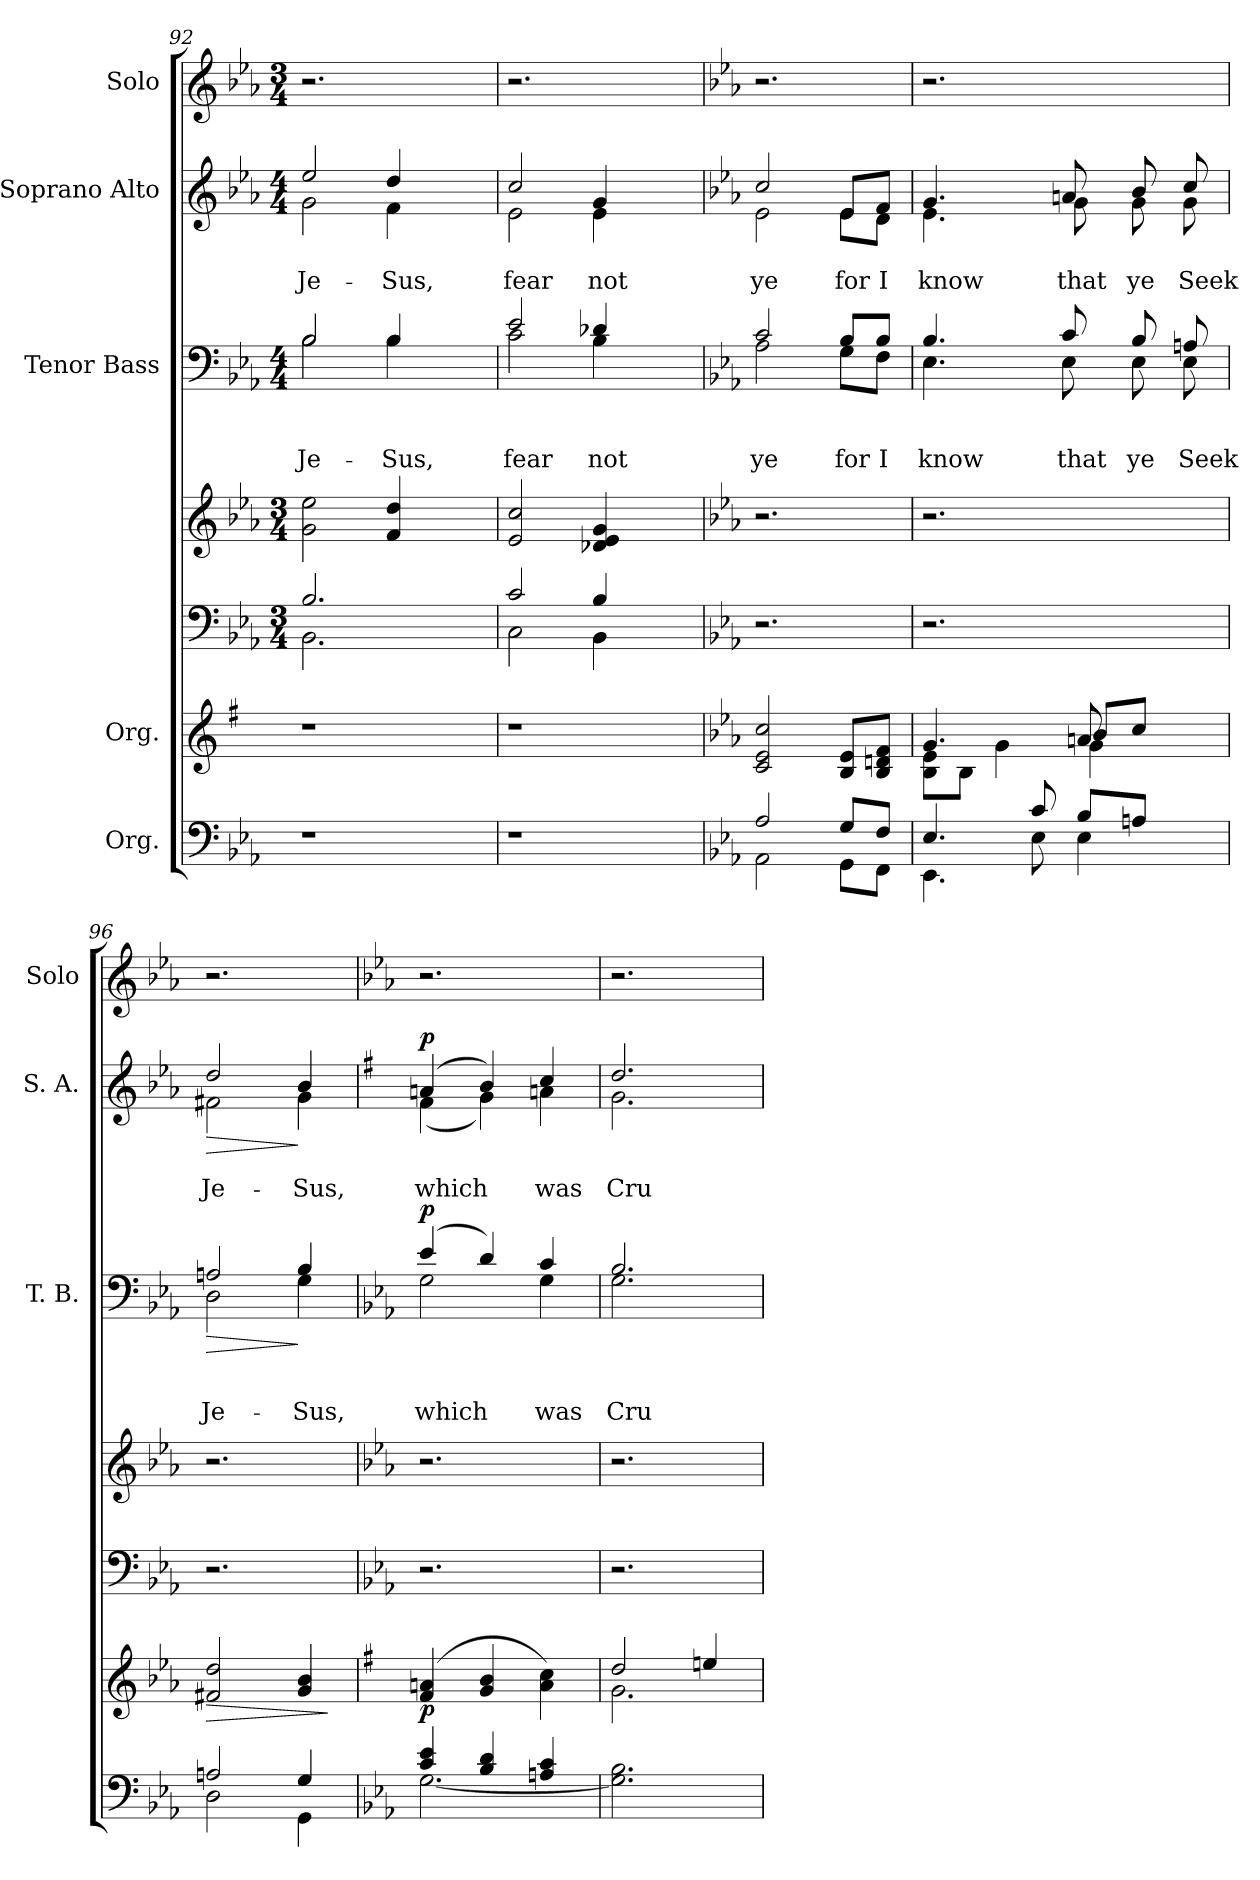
**kern	**dynam	**kern	**dynam	**kern	**kern	**kern	**text	**text	**text	**dynam	**kern	**text	**text	**dynam	**kern
*part7	*part7	*part6	*part6	*part5	*part4	*part3	*part3	*part3	*part3	*part3	*part2	*part2	*part2	*part2	*part1
*staff7	*staff7	*staff6	*staff6	*staff5	*staff4	*staff3	*staff3	*staff3	*staff3	*staff3	*staff2	*staff2	*staff2	*staff2	*staff1
*I"Org.	*	*I"Org.	*	*	*	*I"Tenor Bass	*	*	*	*	*I"Soprano Alto	*	*	*	*I"Solo
*	*	*	*	*	*	*I'T. B.	*	*	*	*	*I'S. A.	*	*	*	*I'Solo
*clefF4	*	*clefG2	*	*clefF4	*clefG2	*clefF4	*	*	*	*	*clefG2	*	*	*	*clefG2
*k[b-e-a-]	*	*k[f#]	*	*k[b-e-a-]	*k[b-e-a-]	*k[b-e-a-]	*	*	*	*	*k[b-e-a-]	*	*	*	*k[b-e-a-]
*E-:	*	*G:	*	*E-:	*E-:	*E-:	*	*	*	*	*E-:	*	*	*	*E-:
*	*	*	*	*M3/4	*M3/4	*M4/4	*	*	*	*	*M4/4	*	*	*	*M3/4
=92	=92	=92	=92	=92	=92	=92	=92	=92	=92	=92	=92	=92	=92	=92	=92
*	*	*	*	*^	*	*	*	*	*	*	*	*	*	*	*
!	!	!	!	!	!	!	!	!	!	!LO:LY:a	!	!	!	!LO:LY:b	!	!
*	*	*	*	*	*	*	*^	*	*	*	*	*^	*	*	*	*
1r	.	1r	.	2.B-/	2.BB-\	2g\ 2ee-\	2B-/	2B-\	.	.	Je-	.	2ee-/	2g\	.	Je-	.	2.r
!	!	!	!	!	!	!	!	!	!	!	!LO:LY:a	!	!	!	!	!LO:LY:b	!	!
.	.	.	.	.	.	4f/ 4dd/	4B-/	4B-\	.	.	-Sus,	.	4dd/	4f\	.	-Sus,	.	.
.	.	.	.	4ryy	4ryy	4ryy	4ryy	4ryy	.	.	.	.	4ryy	4ryy	.	.	.	4ryy
=93	=93	=93	=93	=93	=93	=93	=93	=93	=93	=93	=93	=93	=93	=93	=93	=93	=93	=93
!	!	!	!	!	!	!	!	!	!	!	!LO:LY:a	!	!	!	!	!LO:LY:b	!	!
1r	.	1r	.	2c/	2C\	2e-/ 2cc/	2e-/	2c\	.	.	fear	.	2cc/	2e-\	.	fear	.	2.r
!	!	!	!	!	!	!	!	!	!	!	!LO:LY:a	!	!	!	!	!LO:LY:b	!	!
.	.	.	.	4B-/	4BB-\	4d-X/ 4e-/ 4g/	4d-X/	4B-\	.	.	not	.	4g/	4e-\	.	not	.	.
.	.	.	.	4ryy	4ryy	4ryy	4ryy	4ryy	.	.	.	.	4ryy	4ryy	.	.	.	4ryy
*	*	*	*	*v	*v	*	*	*	*	*	*	*	*	*	*	*	*	*
!!LO:LB:g=z
=94	=94	=94	=94	=94	=94	=94	=94	=94	=94	=94	=94	=94	=94	=94	=94	=94	=94
*	*	*k[b-e-a-]	*	*	*	*	*	*	*	*	*	*	*	*	*	*	*
*	*	*E-:	*	*	*	*	*	*	*	*	*	*	*	*	*	*	*
*^	*	*	*	*^	*	*	*	*	*	*	*	*	*	*	*	*	*
!	!	!	!	!	!	!	!	!	!	!	!	!LO:LY:a	!	!	!	!	!LO:LY:b	!	!
*	*	*	*	*	*v	*v	*	*	*	*	*	*	*	*	*	*	*	*	*
2A-/	2AA-\	.	2c/ 2e-/ 2cc/	.	2.r	2.r	2c/	2A-\	.	.	ye	.	2cc/	2e-\	.	ye	.	2.r
!	!	!	!	!	!	!	!	!	!	!	!LO:LY:a	!	!	!	!	!LO:LY:b	!	!
8G/L	8GG\L	.	8B-/ 8e-/L	.	.	.	8B-/L	8G\L	.	.	for	.	8e-/L	8e-\L	.	for	.	.
!	!	!	!	!	!	!	!	!	!	!	!LO:LY:a	!	!	!	!	!LO:LY:b	!	!
8F/J	8FF\J	.	8B-/ 8dn/ 8f/J	.	.	.	8B-/J	8F\J	.	.	I	.	8f/J	8d\J	.	I	.	.
=95	=95	=95	=95	=95	=95	=95	=95	=95	=95	=95	=95	=95	=95	=95	=95	=95	=95	=95
*	*	*	*^	*	*	*	*	*	*	*	*	*	*	*	*	*	*	*
*	*	*	*	*^	*	*	*	*	*	*	*	*	*	*	*	*	*	*	*
*	*	*	*	*	*^	*	*	*	*	*	*	*	*	*	*	*	*	*	*	*
!	!	!	!	!	!	!	!	!	!	!	!	!	!	!LO:LY:a	!	!	!	!	!LO:LY:b	!	!
4.E-/	4.EE-\	.	4.g/	8B-\ 8e-\L	2ryy	2ryy	.	2.r	2.r	4.B-/	4.E-\	.	.	know	.	4.g/	4.e-\	.	know	.	2.r
.	.	.	.	8B-\J	.	.	.	.	.	.	.	.	.	.	.	.	.	.	.	.	.
.	.	.	.	4g\	.	.	.	.	.	.	.	.	.	.	.	.	.	.	.	.	.
8c/	8E-\	.	8ryy	.	.	.	.	.	.	16.ryy	16.ryy	.	.	.	.	16.ryy	16.ryy	.	.	.	.
!	!	!	!	!	!	!	!	!	!	!	!	!	!	!LO:LY:a	!	!	!	!	!LO:LY:b	!	!
.	.	.	.	.	.	.	.	.	.	8c/	8E-\	.	.	that	.	8an/	8g\	.	that	.	.
8B-/L	4E-\	.	32ryy	8an/	8b-/L	4g\	.	.	.	.	.	.	.	.	.	.	.	.	.	.	.
.	.	.	4.ryy	.	.	.	.	.	.	.	.	.	.	.	.	.	.	.	.	.	.
.	.	.	.	.	.	.	.	.	.	32ryy	32ryy	.	.	.	.	32ryy	32ryy	.	.	.	.
!	!	!	!	!	!	!	!	!	!	!	!	!	!	!LO:LY:a	!	!	!	!	!LO:LY:b	!	!
8An/J	.	.	.	8ryy	8cc/J	.	.	.	.	8B-/	8E-\	.	.	ye	.	8b-/	8g\	.	ye	.	.
8ryy	8ryy	.	.	32ryy	8ryy	8ryy	.	8ryy	8ryy	32ryy	32ryy	.	.	.	.	32ryy	32ryy	.	.	.	8ryy
!	!	!	!	!	!	!	!	!	!	!	!	!	!	!LO:LY:a	!	!	!	!	!LO:LY:b	!	!
.	.	.	.	8ryy	.	.	.	.	.	8An/	8E-\	.	.	Seek	.	8cc/	8g\	.	Seek	.	.
32ryy	32ryy	.	.	.	32ryy	32ryy	.	32ryy	32ryy	.	.	.	.	.	.	.	.	.	.	.	32ryy
=96	=96	=96	=96	=96	=96	=96	=96	=96	=96	=96	=96	=96	=96	=96	=96	=96	=96	=96	=96	=96	=96
!	!	!	!	!	!	!	!LO:HP:b	!	!	!	!	!	!	!LO:LY:a	!LO:HP:b	!	!	!	!LO:LY:b	!LO:HP:b	!
*	*	*	*v	*v	*v	*v	*	*	*	*	*	*	*	*	*	*	*	*	*	*	*
2An/	2D\	.	2f#X/ 2dd/	>	2.r	2.r	2An/	2D\	.	.	Je-	>	2dd/	2f#X\	.	Je-	>	2.r
!	!	!	!	!	!	!	!	!	!	!	!LO:LY:a	!	!	!	!	!LO:LY:b	!	!
4G/	4GG\	.	4g/ 4b-/	.	.	.	4B-/	4G\	.	.	-Sus,	]	4b-/	4g\	.	-Sus,	]	.
*	*	*	*	*	*	*	*v	*v	*	*	*	*	*	*	*	*	*	*
*v	*v	*	*	*	*	*	*	*	*	*	*	*v	*v	*	*	*	*
.	.	.	]	.	.	.	.	.	.	.	.	.	.	.	.
=97	=97	=97	=97	=97	=97	=97	=97	=97	=97	=97	=97	=97	=97	=97	=97
*	*	*k[f#]	*	*	*	*	*	*	*	*	*k[f#]	*	*	*	*
*	*	*G:	*	*	*	*	*	*	*	*	*G:	*	*	*	*
*^	*	*	*	*	*	*	*	*	*	*	*	*	*	*	*
!	!	!LO:DY:a	!	!	!	!	!	!	!	!LO:LY:a	!LO:DY:b	!	!	!LO:LY:b	!LO:DY:a	!
*	*	*	*	*	*	*	*^	*	*	*	*	*^	*	*	*	*
4c/ 4e-/	[<2.G\	p	(4f#/ 4an/	.	2.r	2.r	(4e-/	2G\	.	.	which	p	(4an/	(<4f#\	.	which	p	2.r
4B-/ 4d/	.	.	4g/ 4b/	.	.	.	4d/)	.	.	.	.	.	4b/)	4g\)	.	.	.	.
!	!	!	!	!	!	!	!	!	!	!	!LO:LY:a	!	!	!	!	!LO:LY:b	!	!
4An/ 4c/	.	.	4a\ 4cc\)	.	.	.	4c/	4G\	.	.	was	.	4cc/	4an\	.	was	.	.
*v	*v	*	*	*	*	*	*	*	*	*	*	*	*	*	*	*	*	*
=98	=98	=98	=98	=98	=98	=98	=98	=98	=98	=98	=98	=98	=98	=98	=98	=98	=98
*	*	*^	*	*	*	*	*	*	*	*	*	*	*	*	*	*	*
!	!	!	!	!	!	!	!	!	!	!	!LO:LY:a	!	!	!	!	!LO:LY:b	!	!
2.G\] 2.B-\	.	2dd/	2.g\	.	2.r	2.r	2.B-/	2.G\	.	.	Cru-	.	2.dd/	2.g\	.	Cru-	.	2.r
.	.	4een/	.	.	.	.	.	.	.	.	.	.	.	.	.	.	.	.
*	*	*	*	*	*	*	*v	*v	*	*	*	*	*	*	*	*	*	*
*	*	*v	*v	*	*	*	*	*	*	*	*	*v	*v	*	*	*	*
=	=	=	=	=	=	=	=	=	=	=	=	=	=	=	=
*-	*-	*-	*-	*-	*-	*-	*-	*-	*-	*-	*-	*-	*-	*-	*-
